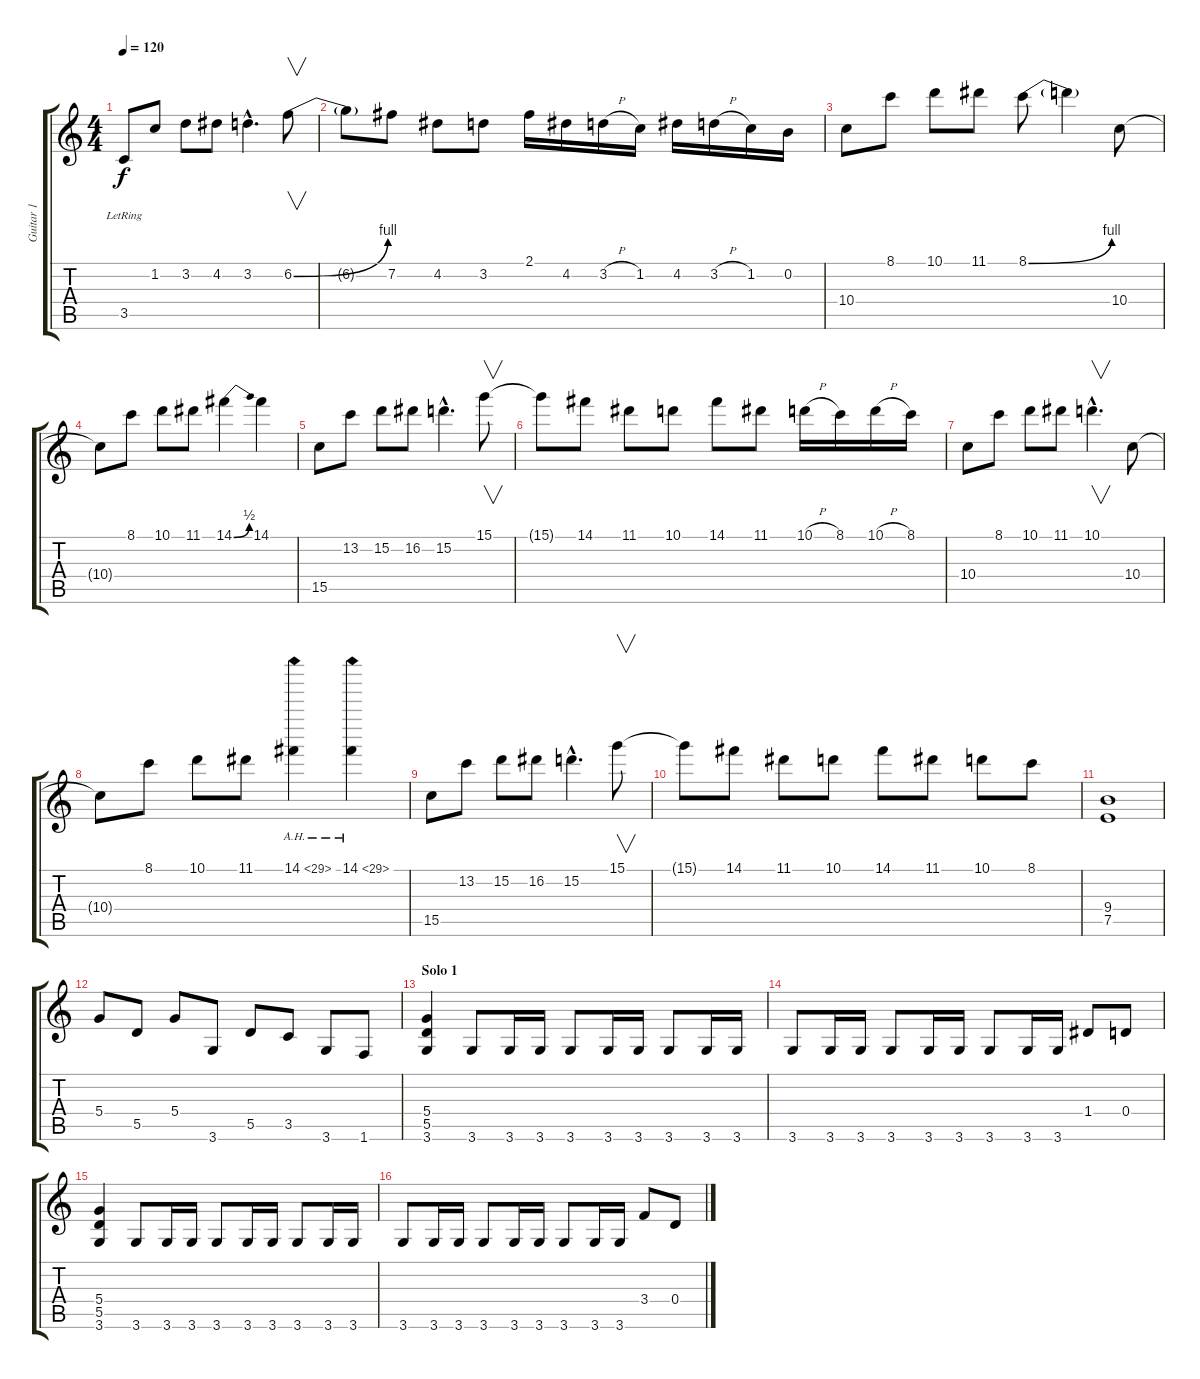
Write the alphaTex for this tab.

\track ("Guitar 1" "Guitar 1") {instrument distortionguitar}
\staff {score tabs}
\tuning (E4 B3 G3 D3 A2 E2) {hide}
\ts (4 4)
\tempo 120
\clef g2
\ks c
3.5{lr}.8{dy f} 1.2.8 3.2.8 4.2.8 3.2{hac}.4{d} 6.2{be (bend 0 0 60 4)}.8{v} |
6.2{t}.8 7.2.8 4.2.8 3.2.8 2.1.16 4.2.16 3.2{h}.16 1.2.16 4.2.16 3.2{h}.16 1.2.16 0.2.16 |
10.4.8{instrument distortionguitar} 8.1.8 10.1.8 11.1.8 8.1{be (bend 0 0 60 4)}.8 8.1{t}.4 10.4.8 |
10.4{t}.8 8.1.8 10.1.8 11.1.8 14.1{be (bend 0 0 60 2)}.4 14.1.4 |
15.5.8 13.2.8 15.2.8 16.2.8 15.2{hac}.4{d} 15.1.8{v} |
15.1{t}.8 14.1.8 11.1.8 10.1.8 14.1.8 11.1.8 10.1{h}.16 8.1.16 10.1{h}.16 8.1.16 |
10.4.8 8.1.8 10.1.8 11.1.8 10.1{hac}.4{v d} 10.4.8 |
10.4{t}.8 8.1.8 10.1.8 11.1.8 14.1{ah 15}.4 14.1{ah 15}.4 |
15.5.8 13.2.8 15.2.8 16.2.8 15.2{hac}.4{d} 15.1.8{v} |
15.1{t}.8 14.1.8 11.1.8 10.1.8 14.1.8 11.1.8 10.1.8 8.1.8 |
(9.4 7.5).1 |
5.4.8 5.5.8 5.4.8 3.6.8 5.5.8 3.5.8 3.6.8 1.6.8 |
\section ("" "Solo 1")
(5.4 5.5 3.6).4{volume 14} 3.6.8 3.6.16 3.6.16 3.6.8 3.6.16 3.6.16 3.6.8 3.6.16 3.6.16 |
3.6.8 3.6.16 3.6.16 3.6.8 3.6.16 3.6.16 3.6.8 3.6.16 3.6.16 1.4.8 0.4.8 |
(5.4 5.5 3.6).4 3.6.8 3.6.16 3.6.16 3.6.8 3.6.16 3.6.16 3.6.8 3.6.16 3.6.16 |
3.6.8 3.6.16 3.6.16 3.6.8 3.6.16 3.6.16 3.6.8 3.6.16 3.6.16 3.4.8 0.4.8
